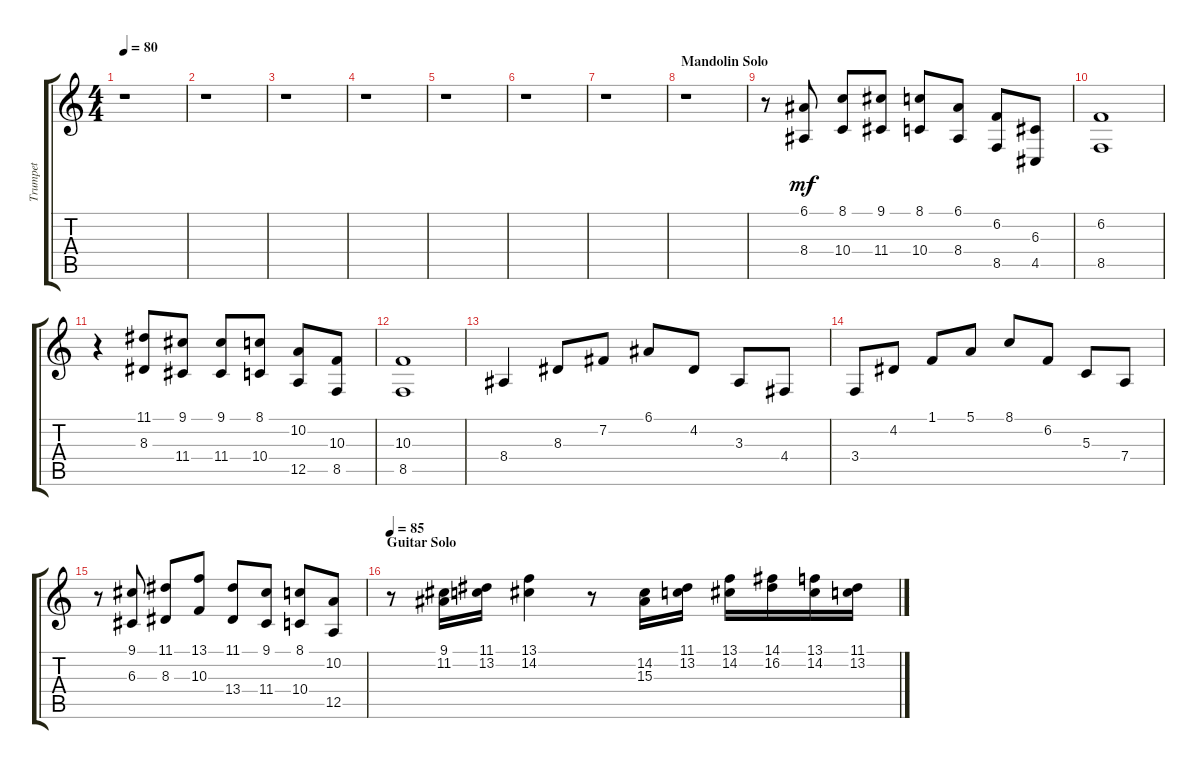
\track ("Trumpet" "Trumpet") {instrument trumpet}
\staff {score tabs}
\tuning (E4 B3 G3 D3 A2 E2) {hide}
\ts (4 4)
\tempo 80
\clef g2
\ks c
r.1{dy mf} |
r.1 |
r.1 |
r.1 |
r.1 |
r.1 |
r.1 |
\section ("" "Mandolin Solo")
r.1 |
r.8 (6.1 8.4).8 (8.1 10.4).8 (9.1 11.4).8 (8.1 10.4).8 (6.1 8.4).8 (6.2 8.5).8 (6.3 4.5).8 |
(6.2 8.5).1 |
r.4 (11.1 8.3).8 (9.1 11.4).8 (9.1 11.4).8 (8.1 10.4).8 (10.2 12.5).8 (10.3 8.5).8 |
(10.3 8.5).1 |
8.4.4 8.3.8 7.2.8 6.1.8 4.2.8 3.3.8 4.4.8 |
3.4.8 4.2.8 1.1.8 5.1.8 8.1.8 6.2.8 5.3.8 7.4.8 |
r.8 (9.1 6.3).8 (11.1 8.3).8 (13.1 10.3).8 (11.1 13.4).8 (9.1 11.4).8 (8.1 10.4).8 (10.2 12.5).8 |
\section ("" "Guitar Solo")
\tempo 85
r.8 (9.1 11.2).16 (11.1 13.2).16 (13.1 14.2).4 r.8 (14.2 15.3).16 (11.1 13.2).16 (13.1 14.2).16 (14.1 16.2).16 (13.1 14.2).16 (11.1 13.2).16
